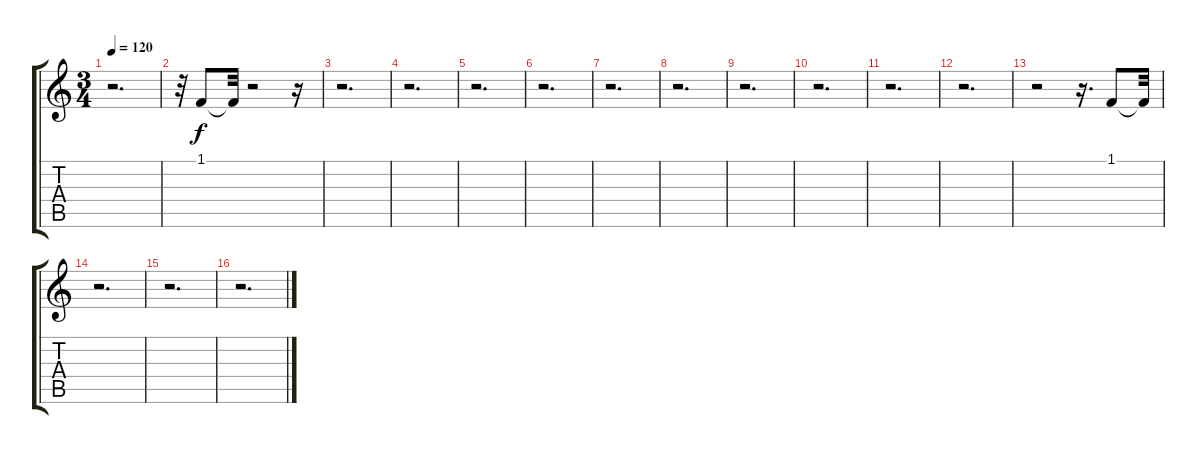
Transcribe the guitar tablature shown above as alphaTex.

\track "" {instrument tubularbells}
\staff {score tabs}
\tuning (E4 B3 G3 D3 A2 E2) {hide}
\ts (3 4)
\tempo 120
\clef g2
\ks c
r.2{d dy f} |
r.32 1.1.8 1.1{t}.32 r.2 r.16 |
r.2{d} |
r.2{d} |
r.2{d} |
r.2{d} |
r.2{d} |
r.2{d} |
r.2{d} |
r.2{d} |
r.2{d} |
r.2{d} |
r.2 r.16{d} 1.1.8 1.1{t}.32 |
r.2{d} |
r.2{d} |
r.2{d}
